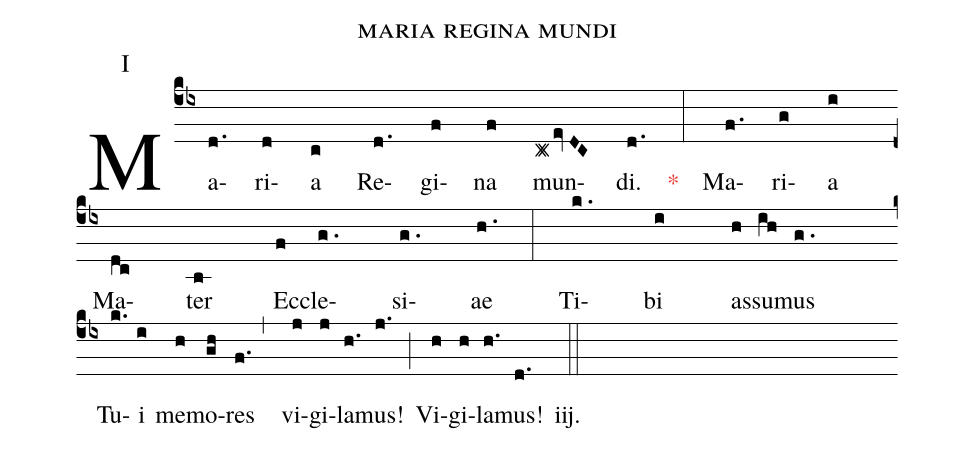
name: maria regina mundi;
annotation: I;
%%
(cb4) Ma(d.)ri(d)a(c) Re(d.)gi(f)na(f) mun(C#evDC)di.(d.) <c>*</c>(:) Ma(f.)ri(g)a(i) (z)
Ma(dc)ter(b) Ec(f)cle(g.)si(g.)ae(h.) (:) Ti(k.)bi(i) as(h)su(ih)mus(g.) (z)
Tu(k.)i(i) me(h)mo(gh)res(f.,) vi(j)gi(j)la(h.)mus!(j.) (;) Vi(h)gi(h)la(h.)mus!(d./[5]) iij. (::)
